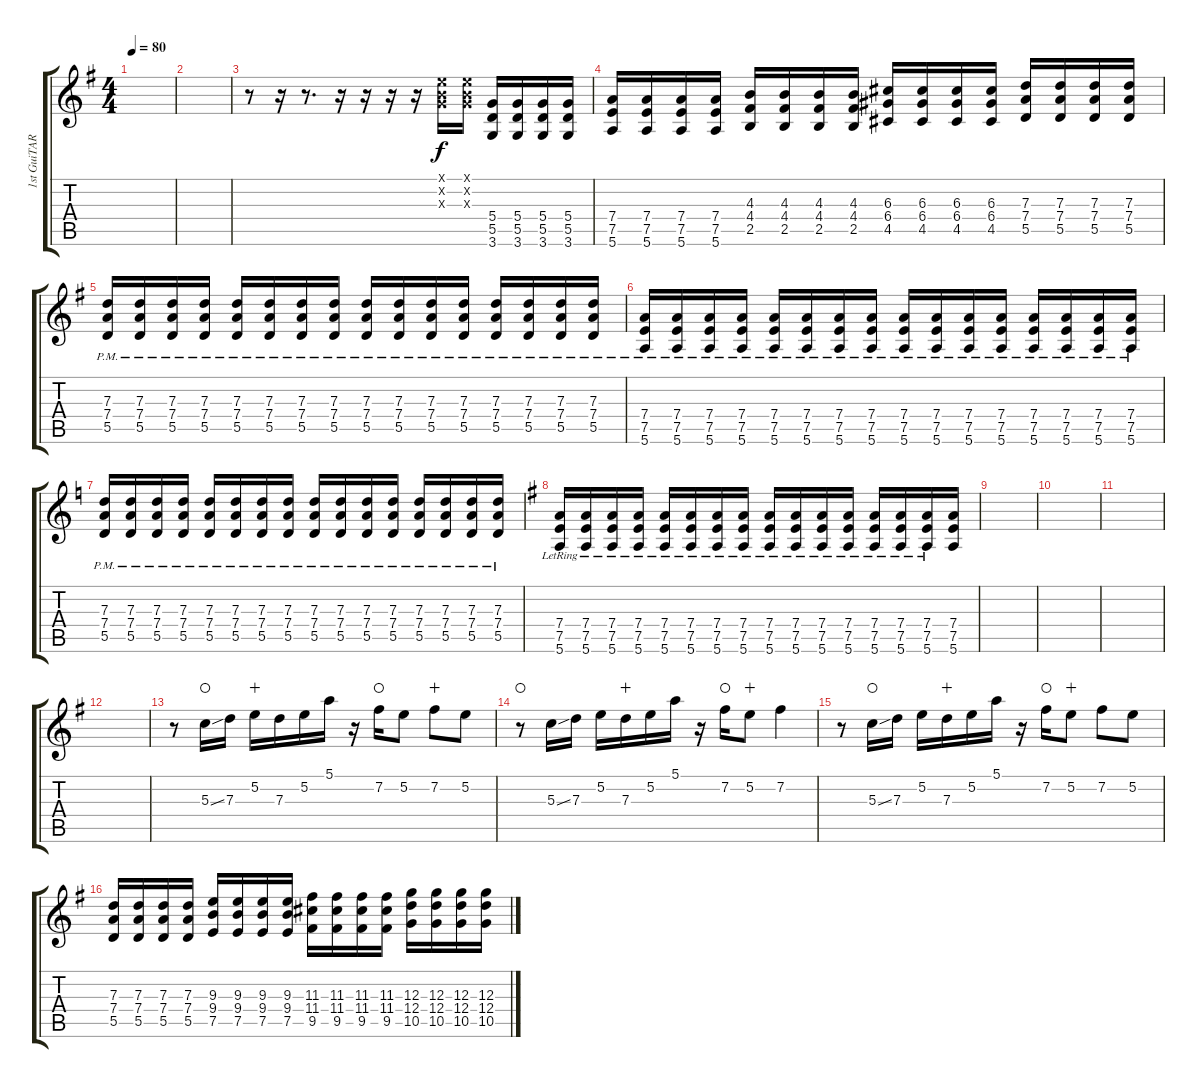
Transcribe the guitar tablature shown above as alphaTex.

\track ("1st GuiTAR" "1st GuiTAR") {instrument electricguitarclean}
\staff {score tabs}
\tuning (E4 B3 G3 D3 A2 E2) {hide}
\ts (4 4)
\tempo 80
\clef g2
\ks eminor
|
|
r.8 r.16 r.8{d} r.16 r.16 r.16 r.16 (0.1{x} 0.2{x} 0.3{x}).16 (0.1{x} 0.2{x} 0.3{x}).16 (5.4 5.5 3.6).16 (5.4 5.5 3.6).16 (5.4 5.5 3.6).16 (5.4 5.5 3.6).16 |
(7.4 7.5 5.6).16 (7.4 7.5 5.6).16 (7.4 7.5 5.6).16 (7.4 7.5 5.6).16 (4.3 4.4 2.5).16 (4.3 4.4 2.5).16 (4.3 4.4 2.5).16 (4.3 4.4 2.5).16 (6.3 6.4 4.5).16 (6.3 6.4 4.5).16 (6.3 6.4 4.5).16 (6.3 6.4 4.5).16 (7.3 7.4 5.5).16 (7.3 7.4 5.5).16 (7.3 7.4 5.5).16 (7.3 7.4 5.5).16 |
(7.3{pm} 7.4{pm} 5.5{pm}).16 (7.3{pm} 7.4{pm} 5.5{pm}).16 (7.3{pm} 7.4{pm} 5.5{pm}).16 (7.3{pm} 7.4{pm} 5.5{pm}).16 (7.3{pm} 7.4{pm} 5.5{pm}).16 (7.3{pm} 7.4{pm} 5.5{pm}).16 (7.3{pm} 7.4{pm} 5.5{pm}).16 (7.3{pm} 7.4{pm} 5.5{pm}).16 (7.3{pm} 7.4{pm} 5.5{pm}).16 (7.3{pm} 7.4{pm} 5.5{pm}).16 (7.3{pm} 7.4{pm} 5.5{pm}).16 (7.3{pm} 7.4{pm} 5.5{pm}).16 (7.3{pm} 7.4{pm} 5.5{pm}).16 (7.3{pm} 7.4{pm} 5.5{pm}).16 (7.3{pm} 7.4{pm} 5.5{pm}).16 (7.3{pm} 7.4{pm} 5.5{pm}).16 |
(7.4{pm} 7.5{pm} 5.6{pm}).16 (7.4{pm} 7.5{pm} 5.6{pm}).16 (7.4{pm} 7.5{pm} 5.6{pm}).16 (7.4{pm} 7.5{pm} 5.6{pm}).16 (7.4{pm} 7.5{pm} 5.6{pm}).16 (7.4{pm} 7.5{pm} 5.6{pm}).16 (7.4{pm} 7.5{pm} 5.6{pm}).16 (7.4{pm} 7.5{pm} 5.6{pm}).16 (7.4{pm} 7.5{pm} 5.6{pm}).16 (7.4{pm} 7.5{pm} 5.6{pm}).16 (7.4{pm} 7.5{pm} 5.6{pm}).16 (7.4{pm} 7.5{pm} 5.6{pm}).16 (7.4{pm} 7.5{pm} 5.6{pm}).16 (7.4{pm} 7.5{pm} 5.6{pm}).16 (7.4{pm} 7.5{pm} 5.6{pm}).16 (7.4{pm} 7.5{pm} 5.6{pm}).16 |
\ks c
(7.3{pm} 7.4{pm} 5.5{pm}).16 (7.3{pm} 7.4{pm} 5.5{pm}).16 (7.3{pm} 7.4{pm} 5.5{pm}).16 (7.3{pm} 7.4{pm} 5.5{pm}).16 (7.3{pm} 7.4{pm} 5.5{pm}).16 (7.3{pm} 7.4{pm} 5.5{pm}).16 (7.3{pm} 7.4{pm} 5.5{pm}).16 (7.3{pm} 7.4{pm} 5.5{pm}).16 (7.3{pm} 7.4{pm} 5.5{pm}).16 (7.3{pm} 7.4{pm} 5.5{pm}).16 (7.3{pm} 7.4{pm} 5.5{pm}).16 (7.3{pm} 7.4{pm} 5.5{pm}).16 (7.3{pm} 7.4{pm} 5.5{pm}).16 (7.3{pm} 7.4{pm} 5.5{pm}).16 (7.3{pm} 7.4{pm} 5.5{pm}).16 (7.3{pm} 7.4{pm} 5.5{pm}).16 |
\ks eminor
(7.4{lr} 7.5{lr} 5.6{lr}).16 (7.4{lr} 7.5{lr} 5.6{lr}).16 (7.4{lr} 7.5{lr} 5.6{lr}).16 (7.4{lr} 7.5{lr} 5.6{lr}).16 (7.4{lr} 7.5{lr} 5.6{lr}).16 (7.4{lr} 7.5{lr} 5.6{lr}).16 (7.4{lr} 7.5{lr} 5.6{lr}).16 (7.4{lr} 7.5{lr} 5.6{lr}).16 (7.4{lr} 7.5{lr} 5.6{lr}).16 (7.4{lr} 7.5{lr} 5.6{lr}).16 (7.4{lr} 7.5{lr} 5.6{lr}).16 (7.4{lr} 7.5{lr} 5.6{lr}).16 (7.4{lr} 7.5{lr} 5.6{lr}).16 (7.4{lr} 7.5{lr} 5.6{lr}).16 (7.4{lr} 7.5{lr} 5.6{lr}).16 (7.4 7.5 5.6).16 |
|
|
|
|
r.8{instrument electricguitarclean} 5.3{ss}.16{waho} 7.3.16 5.2.16{wahc} 7.3.16 5.2.16 5.1.16 r.16 7.2.16{waho} 5.2.8 7.2.8{wahc} 5.2.8 |
r.8{waho} 5.3{ss}.16 7.3.16 5.2.16 7.3.16{wahc} 5.2.16 5.1.16 r.16 7.2.16{waho} 5.2.8{wahc} 7.2.4 |
r.8 5.3{ss}.16{waho} 7.3.16 5.2.16 7.3.16{wahc} 5.2.16 5.1.16 r.16 7.2.16{waho} 5.2.8{wahc} 7.2.8 5.2.8 |
(7.3 7.4 5.5).16{instrument electricguitarclean} (7.3 7.4 5.5).16 (7.3 7.4 5.5).16 (7.3 7.4 5.5).16 (9.3 9.4 7.5).16 (9.3 9.4 7.5).16 (9.3 9.4 7.5).16 (9.3 9.4 7.5).16 (11.3 11.4 9.5).16 (11.3 11.4 9.5).16 (11.3 11.4 9.5).16 (11.3 11.4 9.5).16 (12.3 12.4 10.5).16 (12.3 12.4 10.5).16 (12.3 12.4 10.5).16 (12.3 12.4 10.5).16
